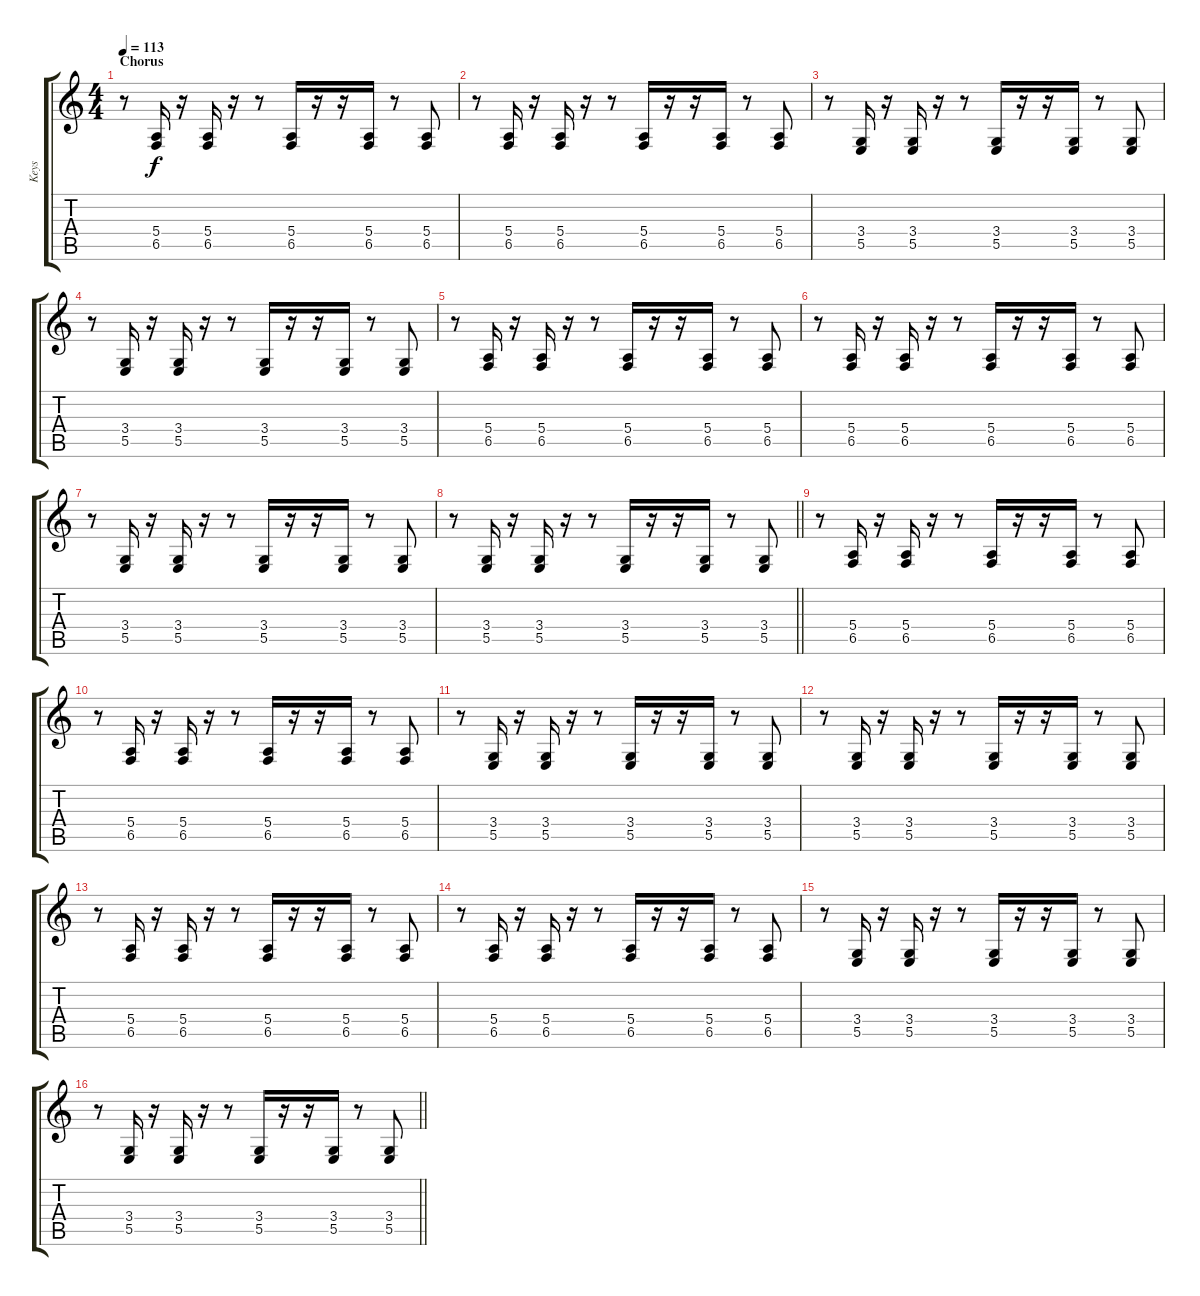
\track ("Keys" "Keys") {instrument clavinet}
\staff {score tabs}
\tuning (Gb4 Db4 A3 E3 B2 Gb2) {hide}
\ts (4 4)
\section ("" "Chorus")
\tempo 113
\clef g2
\ks c
r.8{dy f} (5.4 6.5).16 r.16 (5.4 6.5).16 r.16 r.8 (5.4 6.5).16 r.16 r.16 (5.4 6.5).16 r.8 (5.4 6.5).8 |
r.8 (5.4 6.5).16 r.16 (5.4 6.5).16 r.16 r.8 (5.4 6.5).16 r.16 r.16 (5.4 6.5).16 r.8 (5.4 6.5).8 |
r.8 (3.4 5.5).16 r.16 (3.4 5.5).16 r.16 r.8 (3.4 5.5).16 r.16 r.16 (3.4 5.5).16 r.8 (3.4 5.5).8 |
r.8 (3.4 5.5).16 r.16 (3.4 5.5).16 r.16 r.8 (3.4 5.5).16 r.16 r.16 (3.4 5.5).16 r.8 (3.4 5.5).8 |
r.8 (5.4 6.5).16 r.16 (5.4 6.5).16 r.16 r.8 (5.4 6.5).16 r.16 r.16 (5.4 6.5).16 r.8 (5.4 6.5).8 |
r.8 (5.4 6.5).16 r.16 (5.4 6.5).16 r.16 r.8 (5.4 6.5).16 r.16 r.16 (5.4 6.5).16 r.8 (5.4 6.5).8 |
r.8 (3.4 5.5).16 r.16 (3.4 5.5).16 r.16 r.8 (3.4 5.5).16 r.16 r.16 (3.4 5.5).16 r.8 (3.4 5.5).8 |
\barLineRight lightlight
r.8 (3.4 5.5).16 r.16 (3.4 5.5).16 r.16 r.8 (3.4 5.5).16 r.16 r.16 (3.4 5.5).16 r.8 (3.4 5.5).8 |
r.8 (5.4 6.5).16 r.16 (5.4 6.5).16 r.16 r.8 (5.4 6.5).16 r.16 r.16 (5.4 6.5).16 r.8 (5.4 6.5).8 |
r.8 (5.4 6.5).16 r.16 (5.4 6.5).16 r.16 r.8 (5.4 6.5).16 r.16 r.16 (5.4 6.5).16 r.8 (5.4 6.5).8 |
r.8 (3.4 5.5).16 r.16 (3.4 5.5).16 r.16 r.8 (3.4 5.5).16 r.16 r.16 (3.4 5.5).16 r.8 (3.4 5.5).8 |
r.8 (3.4 5.5).16 r.16 (3.4 5.5).16 r.16 r.8 (3.4 5.5).16 r.16 r.16 (3.4 5.5).16 r.8 (3.4 5.5).8 |
r.8 (5.4 6.5).16 r.16 (5.4 6.5).16 r.16 r.8 (5.4 6.5).16 r.16 r.16 (5.4 6.5).16 r.8 (5.4 6.5).8 |
r.8 (5.4 6.5).16 r.16 (5.4 6.5).16 r.16 r.8 (5.4 6.5).16 r.16 r.16 (5.4 6.5).16 r.8 (5.4 6.5).8 |
r.8 (3.4 5.5).16 r.16 (3.4 5.5).16 r.16 r.8 (3.4 5.5).16 r.16 r.16 (3.4 5.5).16 r.8 (3.4 5.5).8 |
\barLineRight lightlight
r.8 (3.4 5.5).16 r.16 (3.4 5.5).16 r.16 r.8 (3.4 5.5).16 r.16 r.16 (3.4 5.5).16 r.8 (3.4 5.5).8
